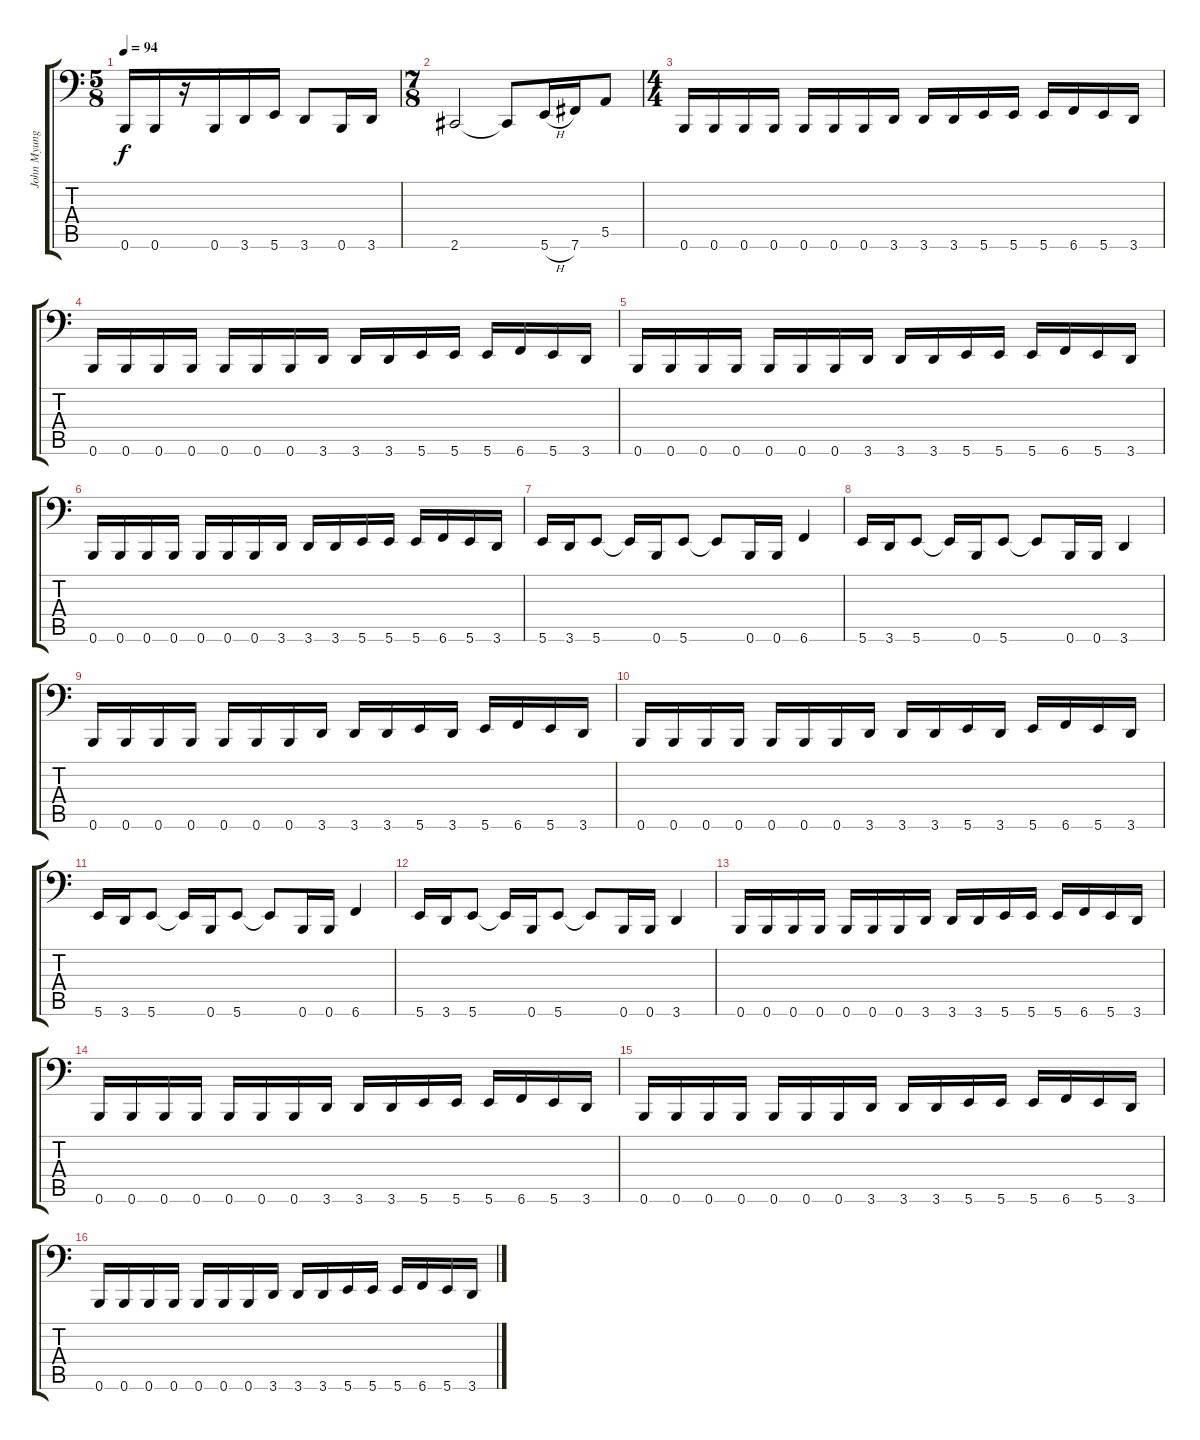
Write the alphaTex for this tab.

\track ("John Myung - 6 Strings Bass" "John Myung") {instrument electricbassfinger}
\staff {score tabs}
\tuning (C3 G2 D2 A1 E1 B0) {hide}
\ts (5 8)
\tempo 94
\clef f4
\ks c
0.6.16{dy f} 0.6.16 r.16 0.6.16 3.6.16 5.6.16 3.6.8 0.6.16 3.6.16 |
\ts (7 8)
2.6.2 2.6{t}.8 5.6{h}.16 7.6.16 5.5.8 |
\ts (4 4)
0.6.16 0.6.16 0.6.16 0.6.16 0.6.16 0.6.16 0.6.16 3.6.16 3.6.16 3.6.16 5.6.16 5.6.16 5.6.16 6.6.16 5.6.16 3.6.16 |
0.6.16 0.6.16 0.6.16 0.6.16 0.6.16 0.6.16 0.6.16 3.6.16 3.6.16 3.6.16 5.6.16 5.6.16 5.6.16 6.6.16 5.6.16 3.6.16 |
0.6.16 0.6.16 0.6.16 0.6.16 0.6.16 0.6.16 0.6.16 3.6.16 3.6.16 3.6.16 5.6.16 5.6.16 5.6.16 6.6.16 5.6.16 3.6.16 |
0.6.16 0.6.16 0.6.16 0.6.16 0.6.16 0.6.16 0.6.16 3.6.16 3.6.16 3.6.16 5.6.16 5.6.16 5.6.16 6.6.16 5.6.16 3.6.16 |
5.6.16 3.6.16 5.6.8 5.6{t}.16 0.6.16 5.6.8 5.6{t}.8 0.6.16 0.6.16 6.6.4 |
5.6.16 3.6.16 5.6.8 5.6{t}.16 0.6.16 5.6.8 5.6{t}.8 0.6.16 0.6.16 3.6.4 |
0.6.16 0.6.16 0.6.16 0.6.16 0.6.16 0.6.16 0.6.16 3.6.16 3.6.16 3.6.16 5.6.16 3.6.16 5.6.16 6.6.16 5.6.16 3.6.16 |
0.6.16 0.6.16 0.6.16 0.6.16 0.6.16 0.6.16 0.6.16 3.6.16 3.6.16 3.6.16 5.6.16 3.6.16 5.6.16 6.6.16 5.6.16 3.6.16 |
5.6.16 3.6.16 5.6.8 5.6{t}.16 0.6.16 5.6.8 5.6{t}.8 0.6.16 0.6.16 6.6.4 |
5.6.16 3.6.16 5.6.8 5.6{t}.16 0.6.16 5.6.8 5.6{t}.8 0.6.16 0.6.16 3.6.4 |
0.6.16 0.6.16 0.6.16 0.6.16 0.6.16 0.6.16 0.6.16 3.6.16 3.6.16 3.6.16 5.6.16 5.6.16 5.6.16 6.6.16 5.6.16 3.6.16 |
0.6.16 0.6.16 0.6.16 0.6.16 0.6.16 0.6.16 0.6.16 3.6.16 3.6.16 3.6.16 5.6.16 5.6.16 5.6.16 6.6.16 5.6.16 3.6.16 |
0.6.16 0.6.16 0.6.16 0.6.16 0.6.16 0.6.16 0.6.16 3.6.16 3.6.16 3.6.16 5.6.16 5.6.16 5.6.16 6.6.16 5.6.16 3.6.16 |
0.6.16 0.6.16 0.6.16 0.6.16 0.6.16 0.6.16 0.6.16 3.6.16 3.6.16 3.6.16 5.6.16 5.6.16 5.6.16 6.6.16 5.6.16 3.6.16
